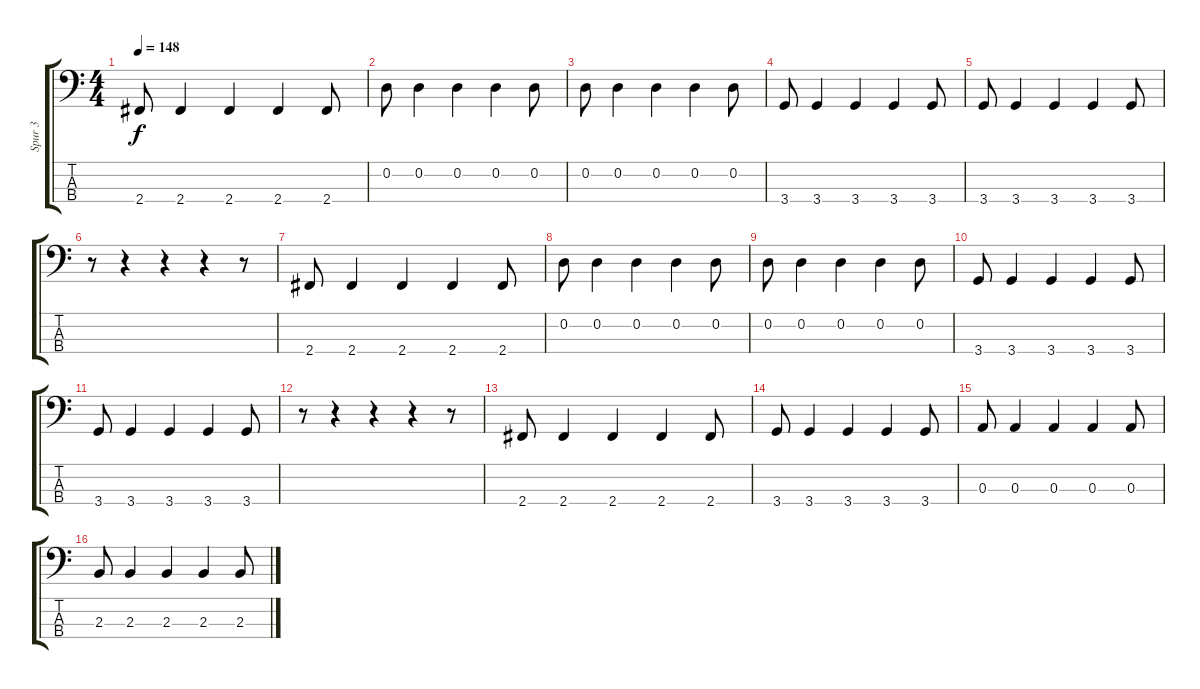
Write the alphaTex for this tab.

\track ("Spur 3" "Spur 3") {instrument synthbass1}
\staff {score tabs}
\tuning (G2 D2 A1 E1) {hide}
\ts (4 4)
\tempo 148
\clef f4
\ks c
2.4.8{dy f} 2.4.4 2.4.4 2.4.4 2.4.8 |
0.2.8 0.2.4 0.2.4 0.2.4 0.2.8 |
0.2.8 0.2.4 0.2.4 0.2.4 0.2.8 |
3.4.8 3.4.4 3.4.4 3.4.4 3.4.8 |
3.4.8 3.4.4 3.4.4 3.4.4 3.4.8 |
r.8 r.4 r.4 r.4 r.8 |
2.4.8 2.4.4 2.4.4 2.4.4 2.4.8 |
0.2.8 0.2.4 0.2.4 0.2.4 0.2.8 |
0.2.8 0.2.4 0.2.4 0.2.4 0.2.8 |
3.4.8 3.4.4 3.4.4 3.4.4 3.4.8 |
3.4.8 3.4.4 3.4.4 3.4.4 3.4.8 |
r.8 r.4 r.4 r.4 r.8 |
2.4.8 2.4.4 2.4.4 2.4.4 2.4.8 |
3.4.8 3.4.4 3.4.4 3.4.4 3.4.8 |
0.3.8 0.3.4 0.3.4 0.3.4 0.3.8 |
2.3.8 2.3.4 2.3.4 2.3.4 2.3.8
